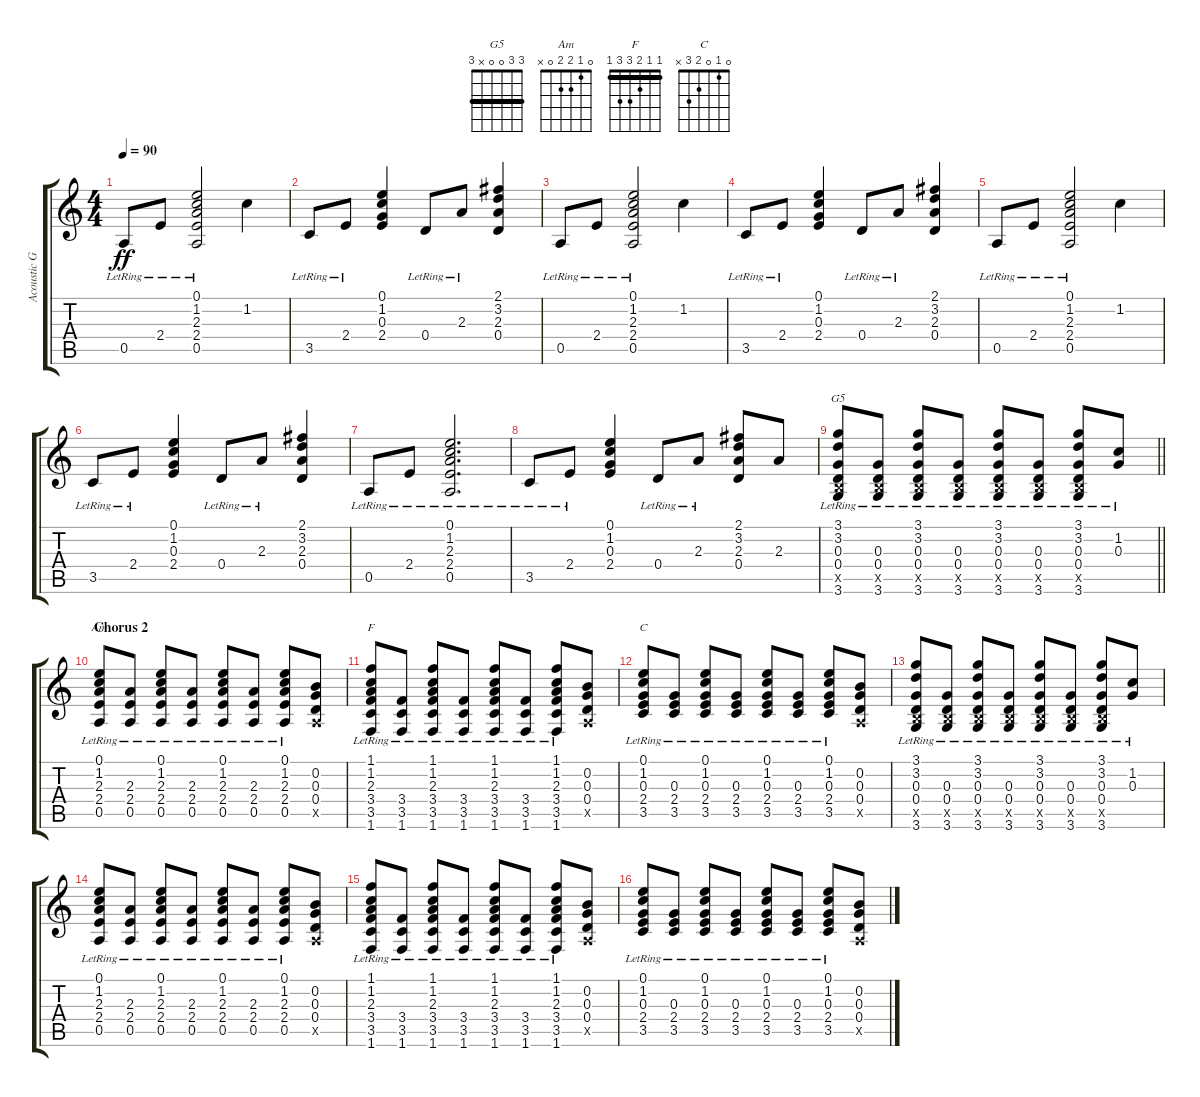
\track ("Acoustic Guitar 2" "Acoustic G") {instrument acousticguitarsteel}
\staff {score tabs}
\tuning (E4 B3 G3 D3 A2 E2) {hide}
\chord ("G5" 3 3 0 0 x 3) {barre 3}
\chord ("Am" 0 1 2 2 0 x)
\chord ("F" 1 1 2 3 3 1) {barre 1}
\chord ("C" 0 1 0 2 3 x)
\ts (4 4)
\tempo 90
\clef g2
\ks c
0.5{lr}.8{dy ff} 2.4{lr}.8 (0.1 1.2 2.3 2.4{lr} 0.5).2 1.2.4 |
3.5{lr}.8 2.4{lr}.8 (0.1 1.2 0.3 2.4).4 0.4{lr}.8 2.3{lr}.8 (2.1 3.2 2.3 0.4).4 |
0.5{lr}.8 2.4{lr}.8 (0.1 1.2 2.3 2.4{lr} 0.5).2 1.2.4 |
3.5{lr}.8 2.4{lr}.8 (0.1 1.2 0.3 2.4).4 0.4{lr}.8 2.3{lr}.8 (2.1 3.2 2.3 0.4).4 |
0.5{lr}.8 2.4{lr}.8 (0.1 1.2 2.3 2.4{lr} 0.5).2 1.2.4 |
3.5{lr}.8 2.4{lr}.8 (0.1 1.2 0.3 2.4).4 0.4{lr}.8 2.3{lr}.8 (2.1 3.2 2.3 0.4).4 |
0.5{lr}.8 2.4{lr}.8 (0.1 1.2 2.3 2.4{lr} 0.5).2{d} |
3.5{lr}.8 2.4{lr}.8 (0.1 1.2 0.3 2.4).4 0.4{lr}.8 2.3{lr}.8 (2.1 3.2 2.3 0.4).8 2.3.8 |
\barLineRight lightlight
(3.1{lr} 3.2{lr} 0.3{lr} 0.4{lr} 2.5{x} 3.6{lr}).8{ch "G5"} (0.3{lr} 0.4{lr} 2.5{x} 3.6{lr}).8 (3.1{lr} 3.2{lr} 0.3{lr} 0.4{lr} 2.5{x} 3.6{lr}).8 (0.3{lr} 0.4{lr} 2.5{x} 3.6{lr}).8 (3.1{lr} 3.2{lr} 0.3{lr} 0.4{lr} 2.5{x} 3.6{lr}).8 (0.3{lr} 0.4{lr} 2.5{x} 3.6{lr}).8 (3.1{lr} 3.2{lr} 0.3{lr} 0.4{lr} 2.5{x} 3.6{lr}).8 (1.2{lr} 0.3{lr}).8 |
\section ("" "Chorus 2")
(0.1{lr} 1.2{lr} 2.3{lr} 2.4{lr} 0.5{lr}).8{ch "Am"} (2.3{lr} 2.4{lr} 0.5{lr}).8 (0.1{lr} 1.2{lr} 2.3{lr} 2.4{lr} 0.5{lr}).8 (2.3{lr} 2.4{lr} 0.5{lr}).8 (0.1{lr} 1.2{lr} 2.3{lr} 2.4{lr} 0.5{lr}).8 (2.3{lr} 2.4{lr} 0.5{lr}).8 (0.1{lr} 1.2{lr} 2.3{lr} 2.4{lr} 0.5{lr}).8 (0.2 0.3 0.4 0.5{x}).8 |
(1.1{lr} 1.2{lr} 2.3{lr} 3.4{lr} 3.5{lr} 1.6{lr}).8{ch "F"} (3.4{lr} 3.5{lr} 1.6{lr}).8 (1.1{lr} 1.2{lr} 2.3{lr} 3.4{lr} 3.5{lr} 1.6{lr}).8 (3.4{lr} 3.5{lr} 1.6{lr}).8 (1.1{lr} 1.2{lr} 2.3{lr} 3.4{lr} 3.5{lr} 1.6{lr}).8 (3.4{lr} 3.5{lr} 1.6{lr}).8 (1.1{lr} 1.2{lr} 2.3{lr} 3.4{lr} 3.5{lr} 1.6{lr}).8 (0.2 0.3 0.4 0.5{x}).8 |
(0.1{lr} 1.2{lr} 0.3{lr} 2.4{lr} 3.5{lr}).8{ch "C"} (0.3{lr} 2.4{lr} 3.5{lr}).8 (0.1{lr} 1.2{lr} 0.3{lr} 2.4{lr} 3.5{lr}).8 (0.3{lr} 2.4{lr} 3.5{lr}).8 (0.1{lr} 1.2{lr} 0.3{lr} 2.4{lr} 3.5{lr}).8 (0.3{lr} 2.4{lr} 3.5{lr}).8 (0.1{lr} 1.2{lr} 0.3{lr} 2.4{lr} 3.5{lr}).8 (0.2 0.3 0.4 0.5{x}).8 |
(3.1{lr} 3.2{lr} 0.3{lr} 0.4{lr} 2.5{x} 3.6{lr}).8 (0.3{lr} 0.4{lr} 2.5{x} 3.6{lr}).8 (3.1{lr} 3.2{lr} 0.3{lr} 0.4{lr} 2.5{x} 3.6{lr}).8 (0.3{lr} 0.4{lr} 2.5{x} 3.6{lr}).8 (3.1{lr} 3.2{lr} 0.3{lr} 0.4{lr} 2.5{x} 3.6{lr}).8 (0.3{lr} 0.4{lr} 2.5{x} 3.6{lr}).8 (3.1{lr} 3.2{lr} 0.3{lr} 0.4{lr} 2.5{x} 3.6{lr}).8 (1.2{lr} 0.3{lr}).8 |
(0.1{lr} 1.2{lr} 2.3{lr} 2.4{lr} 0.5{lr}).8 (2.3{lr} 2.4{lr} 0.5{lr}).8 (0.1{lr} 1.2{lr} 2.3{lr} 2.4{lr} 0.5{lr}).8 (2.3{lr} 2.4{lr} 0.5{lr}).8 (0.1{lr} 1.2{lr} 2.3{lr} 2.4{lr} 0.5{lr}).8 (2.3{lr} 2.4{lr} 0.5{lr}).8 (0.1{lr} 1.2{lr} 2.3{lr} 2.4{lr} 0.5{lr}).8 (0.2 0.3 0.4 0.5{x}).8 |
(1.1{lr} 1.2{lr} 2.3{lr} 3.4{lr} 3.5{lr} 1.6{lr}).8 (3.4{lr} 3.5{lr} 1.6{lr}).8 (1.1{lr} 1.2{lr} 2.3{lr} 3.4{lr} 3.5{lr} 1.6{lr}).8 (3.4{lr} 3.5{lr} 1.6{lr}).8 (1.1{lr} 1.2{lr} 2.3{lr} 3.4{lr} 3.5{lr} 1.6{lr}).8 (3.4{lr} 3.5{lr} 1.6{lr}).8 (1.1{lr} 1.2{lr} 2.3{lr} 3.4{lr} 3.5{lr} 1.6{lr}).8 (0.2 0.3 0.4 0.5{x}).8 |
(0.1{lr} 1.2{lr} 0.3{lr} 2.4{lr} 3.5{lr}).8 (0.3{lr} 2.4{lr} 3.5{lr}).8 (0.1{lr} 1.2{lr} 0.3{lr} 2.4{lr} 3.5{lr}).8 (0.3{lr} 2.4{lr} 3.5{lr}).8 (0.1{lr} 1.2{lr} 0.3{lr} 2.4{lr} 3.5{lr}).8 (0.3{lr} 2.4{lr} 3.5{lr}).8 (0.1{lr} 1.2{lr} 0.3{lr} 2.4{lr} 3.5{lr}).8 (0.2 0.3 0.4 0.5{x}).8
